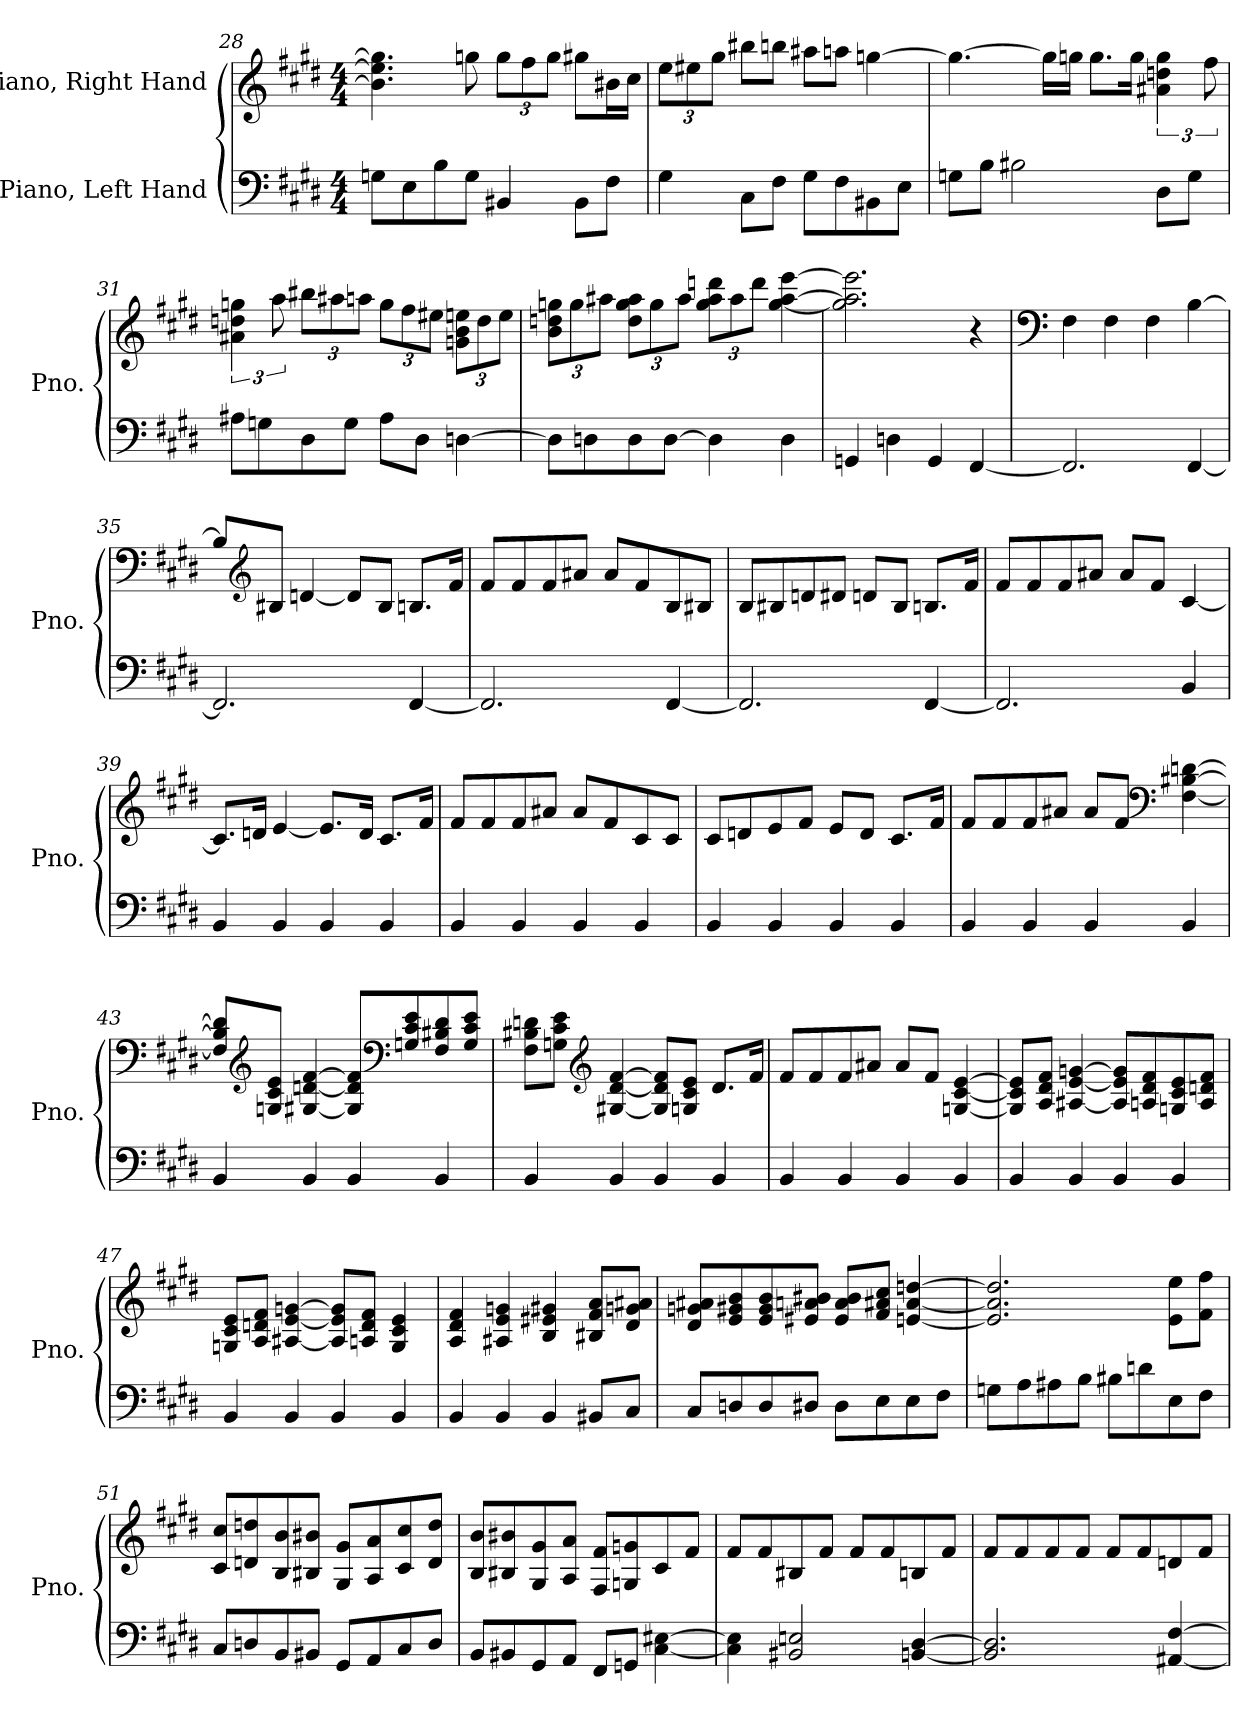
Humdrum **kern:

**kern	**kern
*part2	*part1
*staff2	*staff1
*I"Piano, Left Hand	*I"Piano, Right Hand
*I'Pno.	*I'Pno.
*clefF4	*clefG2
*k[f#c#g#d#]	*k[f#c#g#d#]
*M4/4	*M4/4
=28	=28
8Gn\L	4.b#\] 4.ee\] 4.gg\]
8E\	.
8B\	.
8G\J	8ggn\
*	*Xbrackettup
4BB#X/	12gg\L
.	12ff#\
.	12gg\J
8BB#\L	8gg#X\L
8F#\J	16b#X\L
.	16cc#\JJ
!!LO:LB:g=z
=29	=29
4G#\	12ee\L
.	12ee#X\
.	12gg#\J
8C#\L	8bb#X\L
8F#\J	8bbn\J
8G#\L	8aa#X\L
8F#\	8aan\J
8BB#X\	[4ggn\
8E\J	.
=30	=30
8Gn\L	4.gg\_
8B\J	.
2B#X\	.
.	16gg\LL]
.	16ggn\JJ
.	8.gg\L
.	16gg\Jk
*	*brackettup
8D#\L	6a#X\ 6ddn\ 6gg\
8G\J	.
.	12ff#\
!!LO:LB:g=z
=31	=31
8A#X\L	6a#X\ 6ddn\ 6ggn\
8Gn\	.
.	12aa\
*	*Xbrackettup
8D#\	12bb#X\L
.	12aa#X\
8G\J	.
.	12aan\J
8A#\L	12gg\L
.	12ff#\
8D#\J	.
.	12ee#X\J
[4Dn\	12gn\ 12b\ 12een\L
.	12dd\
.	12ee\J
=32	=32
8D\L]	12b\ 12ddn\ 12ggn\L
.	12gg\
8Dn\	.
.	12aa#X\J
8D\	12dd\ 12gg\ 12aa#\L
.	12gg\
[8D\J	.
.	12aa#\J
4D\]	12gg\ 12aa#\ 12dddn\L
.	12aa#\
.	12ddd\J
4D\	[4gg\ [4aa#\ [4eee\
=33	=33
4GGn/	2.gg\] 2.aa#\] 2.eee\]
4Dn\	.
4GG/	.
[4FF#/	4r
!!LO:LB:g=z
=34	=34
*	*clefF4
2.FF#/]	4F#\
.	4F#\
.	4F#\
[4FF#/	[4B\
=35	=35
2.FF#/]	8B/L]
*	*clefG2
.	8B#X/J
.	[4dn/
.	8d/L]
.	8B#/J
[4FF#/	8.Bn/L
.	16f#/Jk
=36	=36
2.FF#/]	8f#/L
.	8f#/
.	8f#/
.	8a#X/J
.	8a#/L
.	8f#/
[4FF#/	8B/
.	8B#X/J
=37	=37
2.FF#/]	8B/L
.	8B#X/
.	8dn/
.	8d#X/J
.	8dn/L
.	8B#/J
[4FF#/	8.Bn/L
.	16f#/Jk
!!LO:PB:g=z
=38	=38
2.FF#/]	8f#/L
.	8f#/
.	8f#/
.	8a#X/J
.	8a#/L
.	8f#/J
4BB/	[4c#/
=39	=39
4BB/	8.c#/L]
.	16dn/Jk
4BB/	[4e/
4BB/	8.e/L]
.	16d/Jk
4BB/	8.c#/L
.	16f#/Jk
=40	=40
4BB/	8f#/L
.	8f#/
4BB/	8f#/
.	8a#X/J
4BB/	8a#/L
.	8f#/
4BB/	8c#/
.	8c#/J
=41	=41
4BB/	8c#/L
.	8dn/
4BB/	8e/
.	8f#/J
4BB/	8e/L
.	8d/J
4BB/	8.c#/L
.	16f#/Jk
!!LO:LB:g=z
=42	=42
4BB/	8f#/L
.	8f#/
4BB/	8f#/
.	8a#X/J
4BB/	8a#/L
.	8f#/J
*	*clefF4
4BB/	[4F#\ [4B#X\ [4dn\
=43	=43
4BB/	8F#/] 8B#/] 8d/]L
*	*clefG2
.	8Gn/ 8c#/ 8e/J
4BB/	[4G#X/ [4dn/ [4f#/
4BB/	8G#/] 8d/] 8f#/]L
*	*clefF4
.	8Gn/ 8c#/ 8e/
4BB/	8F#/ 8B#X/ 8d/
.	8G/ 8c#/ 8e/J
=44	=44
4BB/	8F#\ 8B#X\ 8dn\L
.	8Gn\ 8c#\ 8e\J
*	*clefG2
4BB/	[4G#X/ [4d/ [4f#/
4BB/	8G#/] 8d/] 8f#/]L
.	8Gn/ 8c#/ 8e/J
4BB/	8.d/L
.	16f#/Jk
!!LO:LB:g=z
=45	=45
4BB/	8f#/L
.	8f#/
4BB/	8f#/
.	8a#X/J
4BB/	8a#/L
.	8f#/J
4BB/	[4Gn/ [4c#/ [4e/
=46	=46
4BB/	8G/] 8c#/] 8e/]L
.	8A/ 8d#/ 8f#/J
4BB/	[4A#X/ [4e/ [4gn/
4BB/	8A#/] 8e/] 8g/]L
.	8An/ 8d#/ 8f#/
4BB/	8Gn/ 8c#/ 8e/
.	8A/ 8dn/ 8f#/J
=47	=47
4BB/	8Gn/ 8c#/ 8e/L
.	8A/ 8dn/ 8f#/J
4BB/	[4A#X/ [4e/ [4gn/
4BB/	8A#/] 8e/] 8g/]L
.	8An/ 8d/ 8f#/J
4BB/	4G/ 4c#/ 4e/
=48	=48
4BB/	4A/ 4d#/ 4f#/
4BB/	4A#X/ 4e/ 4gn/
4BB/	4B/ 4e#X/ 4g#X/
8BB#X/L	8B#X/ 8f#/ 8a/L
8C#/J	8d#/ 8gn/ 8a#X/J
!!LO:LB:g=z
=49	=49
8C#/L	8d#/ 8gn/ 8a#X/L
8Dn/	8e/ 8g#X/ 8b/
8D/	8e/ 8g#/ 8b/
8D#X/J	8e#X/ 8an/ 8b#X/J
8D#\L	8e#/ 8a/ 8b#/L
8E\	8f#/ 8a#X/ 8cc#/J
8E\	[4en/ [4a#/ [4ddn/
8F#\J	.
=50	=50
8Gn\L	2.e/] 2.a#/] 2.dd/]
8A\	.
8A#X\	.
8B\J	.
8B#X\L	.
8dn\	.
8E\	8e\ 8ee\L
8F#\J	8f#\ 8ff#\J
=51	=51
8C#/L	8c#/ 8cc#/L
8Dn/	8dn/ 8ddn/
8BB/	8B/ 8b/
8BB#X/J	8B#X/ 8b#X/J
8GG#/L	8G#/ 8g#/L
8AA/	8A/ 8a/
8C#/	8c#/ 8cc#/
8D/J	8d/ 8dd/J
!!LO:LB:g=z
=52	=52
8BB/L	8B/ 8b/L
8BB#X/	8B#X/ 8b#X/
8GG#/	8G#/ 8g#/
8AA/J	8A/ 8a/J
8FF#/L	8F#/ 8f#/L
8GGn/J	8Gn/ 8gn/
[4C#\ [4E#X\	8c#/
.	8f#/J
=53	=53
4C#\] 4E#\]	8f#/L
.	8f#/
2BB#X/ 2En/	8B#X/
.	8f#/J
.	8f#/L
.	8f#/
[4BBn/ [4D#/	8Bn/
.	8f#/J
=54	=54
2.BB/] 2.D#/]	8f#/L
.	8f#/
.	8f#/
.	8f#/J
.	8f#/L
.	8f#/
[4AA#X/ [4F#/	8dn/
.	8f#/J
=	=
*-	*-
